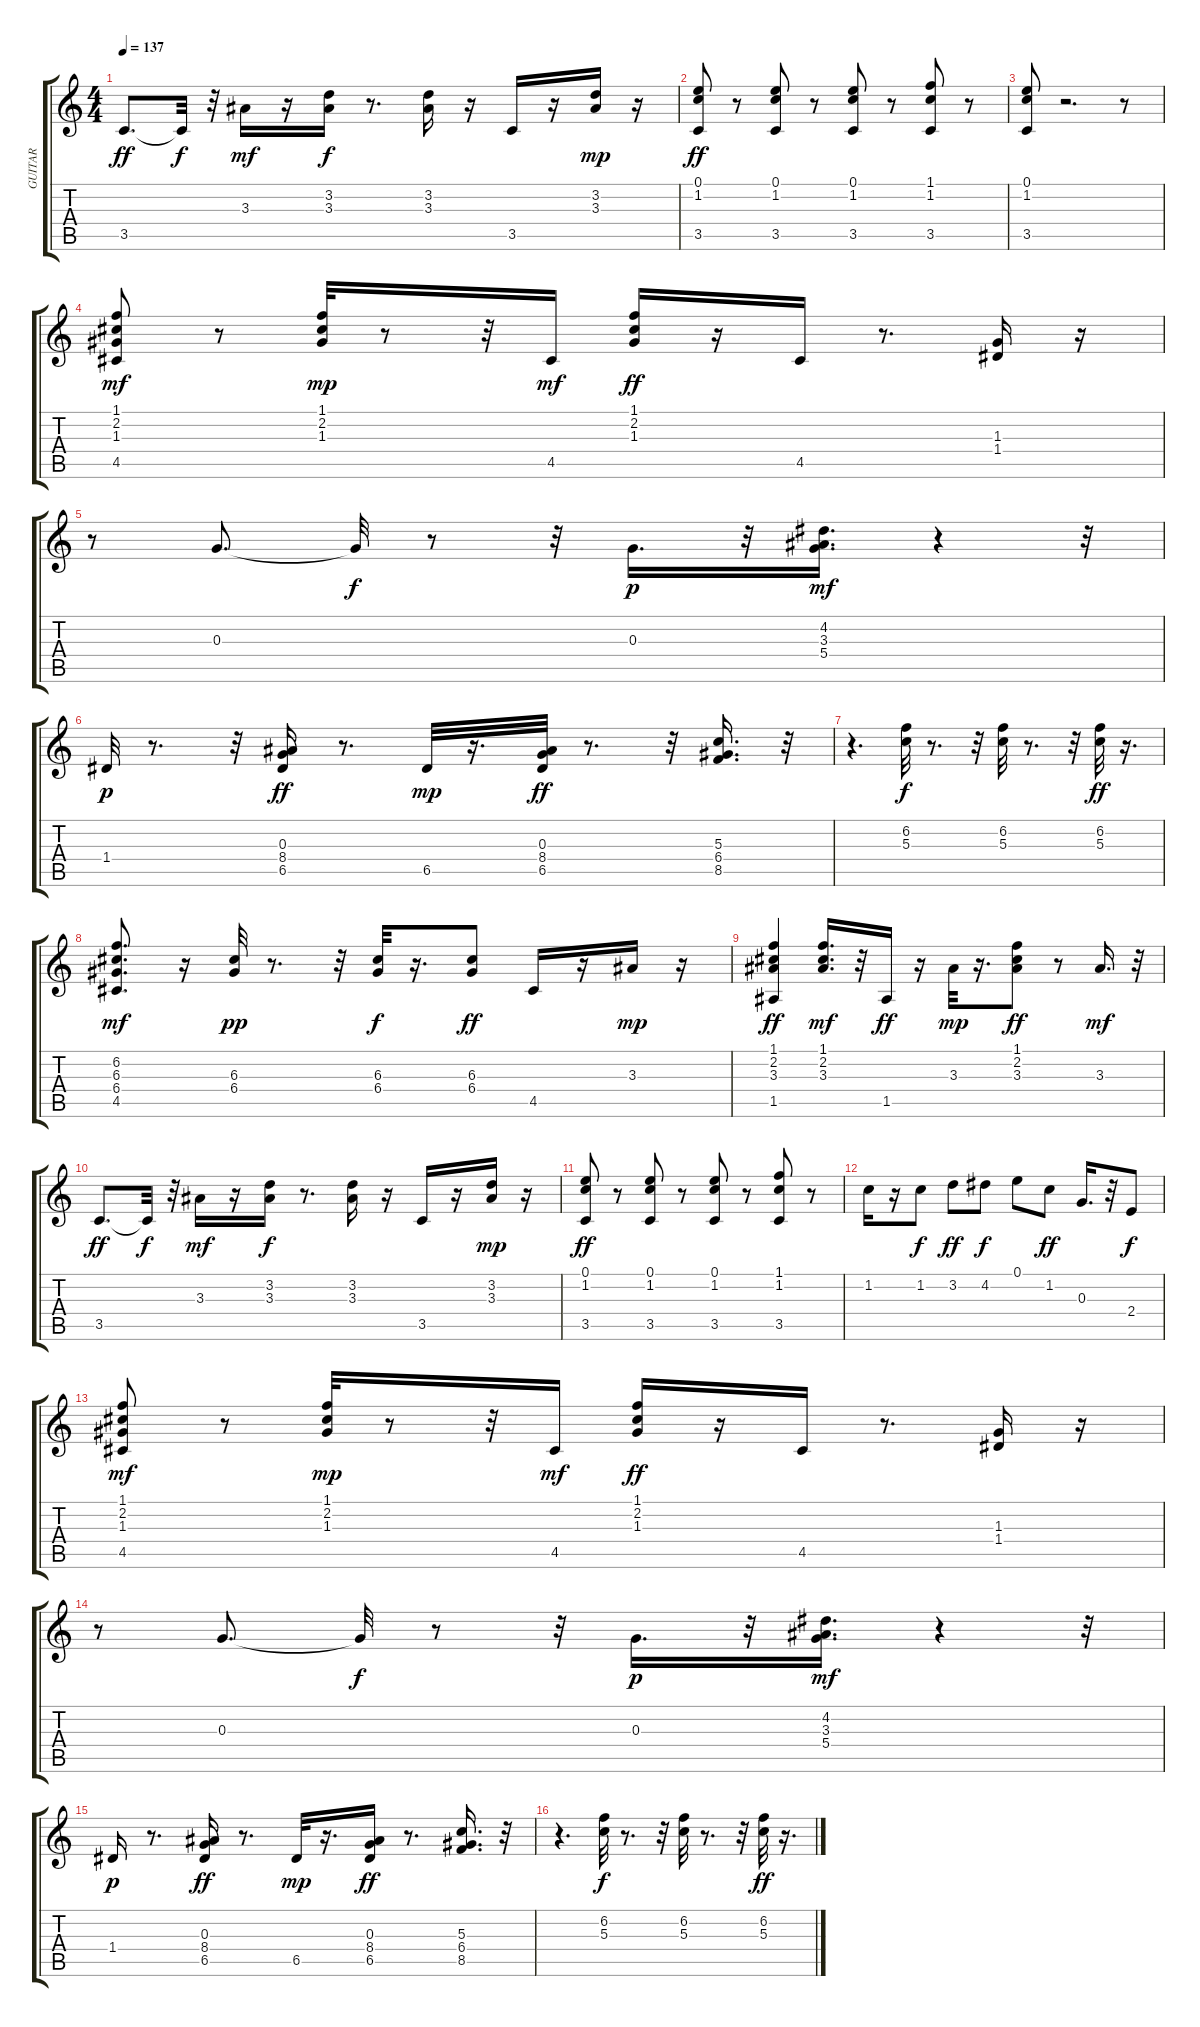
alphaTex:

\track ("GUITAR" "GUITAR") {instrument electricguitarjazz}
\staff {score tabs}
\tuning (E4 B3 G3 D3 A2 E2) {hide}
\ts (4 4)
\tempo 137
\clef g2
\ks c
3.5.8{d dy ff} 3.5{t}.32{dy f} r.32 3.3.16{dy mf} r.16 (3.2 3.3).16{dy f} r.8{d} (3.2 3.3).16 r.16 3.5.16 r.16 (3.2 3.3).16{dy mp} r.16 |
(0.1 1.2 3.5).8{dy ff} r.8 (0.1 1.2 3.5).8 r.8 (0.1 1.2 3.5).8 r.8 (1.1 1.2 3.5).8 r.8 |
(0.1 1.2 3.5).8 r.2{d} r.8 |
(1.1 2.2 1.3 4.5).8{dy mf} r.8 (1.1 2.2 1.3).32{dy mp} r.8 r.32 4.5.16{dy mf} (1.1 2.2 1.3).16{dy ff} r.16 4.5.16 r.8{d} (1.3 1.4).16 r.16 |
r.8 0.3.8{d} 0.3{t}.32{dy f} r.8 r.32 0.3.16{d dy p} r.32 (4.2 3.3 5.4).16{d dy mf} r.4 r.32 |
1.4.32{dy p} r.8{d} r.32 (0.3 8.4 6.5).16{dy ff} r.8{d} 6.5.32{dy mp} r.16{d} (0.3 8.4 6.5).32{dy ff} r.8{d} r.32 (5.3 6.4 8.5).16{d} r.32 |
r.4{d} (6.2 5.3).32{dy f} r.8{d} r.32 (6.2 5.3).32 r.8{d} r.32 (6.2 5.3).32{dy ff} r.16{d} |
(6.2 6.3 6.4 4.5).8{d dy mf} r.16 (6.3 6.4).32{dy pp} r.8{d} r.32 (6.3 6.4).32{dy f} r.16{d} (6.3 6.4).8{dy ff} 4.5.16 r.16 3.3.16{dy mp} r.16 |
(1.1 2.2 3.3 1.5).4{dy ff} (1.1 2.2 3.3).16{d dy mf} r.32 1.5.16{dy ff} r.16 3.3.32{dy mp} r.16{d} (1.1 2.2 3.3).8{dy ff} r.8 3.3.16{d dy mf} r.32 |
3.5.8{d dy ff} 3.5{t}.32{dy f} r.32 3.3.16{dy mf} r.16 (3.2 3.3).16{dy f} r.8{d} (3.2 3.3).16 r.16 3.5.16 r.16 (3.2 3.3).16{dy mp} r.16 |
(0.1 1.2 3.5).8{dy ff} r.8 (0.1 1.2 3.5).8 r.8 (0.1 1.2 3.5).8 r.8 (1.1 1.2 3.5).8 r.8 |
1.2.16 r.16 1.2.8{dy f} 3.2.8{dy ff} 4.2.8{dy f} 0.1.8 1.2.8{dy ff} 0.3.16{d} r.32 2.4.8{dy f} |
(1.1 2.2 1.3 4.5).8{dy mf} r.8 (1.1 2.2 1.3).32{dy mp} r.8 r.32 4.5.16{dy mf} (1.1 2.2 1.3).16{dy ff} r.16 4.5.16 r.8{d} (1.3 1.4).16 r.16 |
r.8 0.3.8{d} 0.3{t}.32{dy f} r.8 r.32 0.3.16{d dy p} r.32 (4.2 3.3 5.4).16{d dy mf} r.4 r.32 |
1.4.16{dy p} r.8{d} (0.3 8.4 6.5).16{dy ff} r.8{d} 6.5.32{dy mp} r.16{d} (0.3 8.4 6.5).16{dy ff} r.8{d} (5.3 6.4 8.5).16{d} r.32 |
r.4{d} (6.2 5.3).32{dy f} r.8{d} r.32 (6.2 5.3).32 r.8{d} r.32 (6.2 5.3).32{dy ff} r.16{d}
